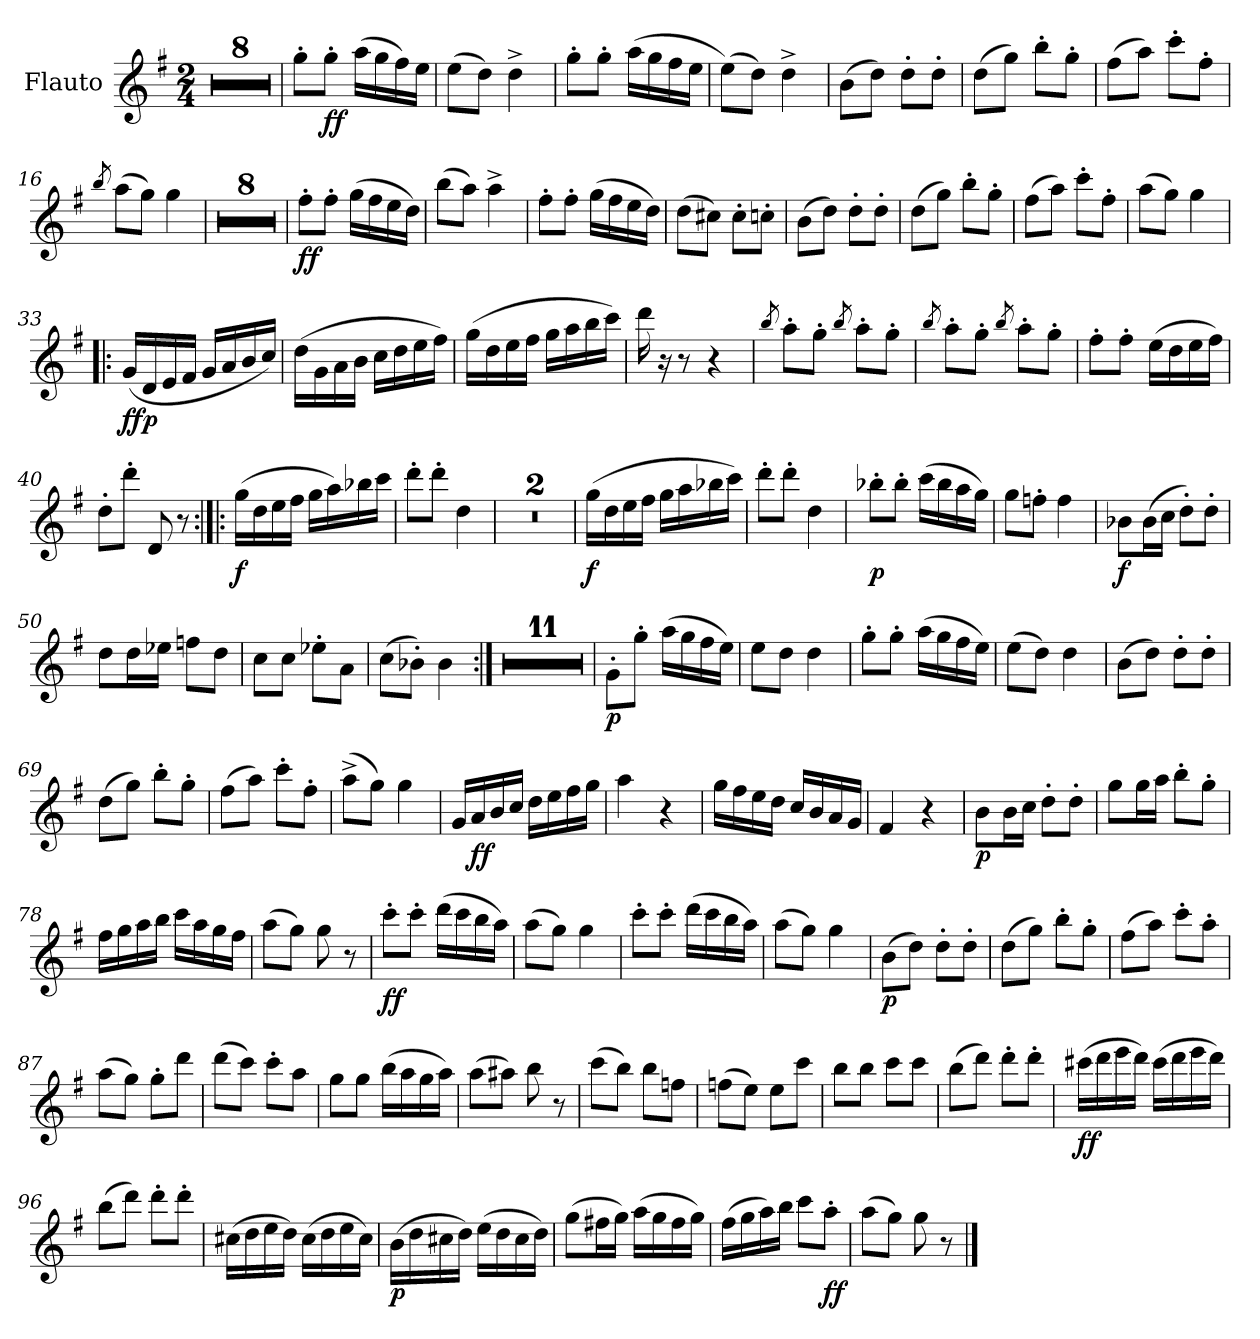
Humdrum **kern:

**kern	**dynam
*part1	*part1
*staff1	*staff1
*I"Flauto	*
*I'Fl.	*
*clefG2	*
*k[f#]	*
*M2/4	*
=1	=1
2r	.
=2	=2
2r	.
=3	=3
2r	.
=4	=4
2r	.
=5	=5
2r	.
=6	=6
2r	.
=7	=7
2r	.
=8	=8
2r	.
=9	=9
8gg'\L	.
!	!LO:DY:b
8gg'\J	ff
(16aa\LL	.
16gg\	.
16ff#\)	.
16ee\JJ	.
=10	=10
(8ee\L	.
8dd\J)	.
4dd^\	.
=11	=11
8gg'\L	.
8gg'\J	.
(16aa\LL	.
16gg\	.
16ff#\	.
16ee\JJ	.
=12	=12
(8ee\L)	.
8dd\J)	.
4dd^\	.
!!LO:LB:g=z
=13	=13
(8b\L	.
8dd\J)	.
8dd'\L	.
8dd'\J	.
=14	=14
(8dd\L	.
8gg\J)	.
8bb'\L	.
8gg'\J	.
=15	=15
(8ff#\L	.
8aa\J)	.
8ccc'\L	.
8ff#'\J	.
=16	=16
8qbb/	.
(8aa\L	.
8gg\J)	.
4gg\	.
=17	=17
2r	.
=18	=18
2r	.
=19	=19
2r	.
=20	=20
2r	.
=21	=21
2r	.
=22	=22
2r	.
=23	=23
2r	.
=24	=24
2r	.
!!LO:LB:g=z
=25	=25
!	!LO:DY:b
8ff#'\L	ff
8ff#'\J	.
(16gg\LL	.
16ff#\	.
16ee\	.
16dd\JJ)	.
=26	=26
(8bb\L	.
8aa\J)	.
4aa^\	.
=27	=27
8ff#'\L	.
8ff#'\J	.
(16gg\LL	.
16ff#\	.
16ee\	.
16dd\JJ)	.
=28	=28
(8dd\L	.
8cc#X\J)	.
8cc#'\L	.
8ccn'\J	.
=29	=29
(8b\L	.
8dd\J)	.
8dd'\L	.
8dd'\J	.
=30	=30
(8dd\L	.
8gg\J)	.
8bb'\L	.
8gg'\J	.
=31	=31
(8ff#\L	.
8aa\J)	.
8ccc'\L	.
8ff#'\J	.
=32	=32
(8aa\L	.
8gg\J)	.
4gg\	.
!!LO:LB:g=z
=33!|:	=33!|:
!	!LO:DY:b
!	!LO:DY:n=1:b
(16g/LL	ff p
16d/	.
16e/	.
16f#/JJ	.
16g/LL	.
16a/	.
16b/	.
16cc/JJ)	.
=34	=34
(16dd\LL	.
16g\	.
16a\	.
16b\JJ	.
16cc\LL	.
16dd\	.
16ee\	.
16ff#\JJ)	.
=35	=35
(16gg\LL	.
16dd\	.
16ee\	.
16ff#\JJ	.
16gg\LL	.
16aa\	.
16bb\	.
16ccc\JJ)	.
=36	=36
16ddd\	.
16r	.
8r	.
4r	.
=37	=37
8qbb/	.
8aa'\L	.
8gg'\J	.
8qbb/	.
8aa'\L	.
8gg'\J	.
!!LO:LB:g=z
=38	=38
8qbb/	.
8aa'\L	.
8gg'\J	.
8qbb/	.
8aa'\L	.
8gg'\J	.
=39	=39
8ff#'\L	.
8ff#'\J	.
(16ee\LL	.
16dd\	.
16ee\	.
16ff#\JJ)	.
=40	=40
8dd'\L	.
8ddd'\J	.
8d/	.
8r	.
=41:|!|:	=41:|!|:
!	!LO:DY:b
(16gg\LL	f
16dd\	.
16ee\	.
16ff#\JJ	.
16gg\LL	.
16aa\)	.
16bb-X\	.
16ccc\JJ	.
=42	=42
8ddd'\L	.
8ddd'\J	.
4dd\	.
=43	=43
2r	.
=44	=44
2r	.
!!LO:LB:g=z
=45	=45
!	!LO:DY:b
(16gg\LL	f
16dd\	.
16ee\	.
16ff#\JJ	.
16gg\LL	.
16aa\	.
16bb-X\	.
16ccc\JJ)	.
=46	=46
8ddd'\L	.
8ddd'\J	.
4dd\	.
=47	=47
!	!LO:DY:b
8bb-X'\L	p
8bb-'\J	.
(16ccc\LL	.
16bb-\	.
16aa\	.
16gg\JJ)	.
=48	=48
8gg\L	.
8ffn'\J	.
4ff\	.
=49	=49
!	!LO:DY:b
8b-X\L	f
(16b-\L	.
16cc\JJ	.
8dd'\L)	.
8dd'\J	.
=50	=50
8dd\L	.
16dd\L	.
16ee-X\JJ	.
8ffn\L	.
8dd\J	.
=51	=51
8cc\L	.
8cc\J	.
8ee-X'\L	.
8a\J	.
!!LO:LB:g=z
=52	=52
(8cc\L	.
8b-X'\J)	.
4b-\	.
=53:|!	=53:|!
2r	.
=54	=54
2r	.
=55	=55
2r	.
=56	=56
2r	.
=57	=57
2r	.
=58	=58
2r	.
=59	=59
2r	.
=60	=60
2r	.
=61	=61
2r	.
=62	=62
2r	.
=63	=63
2r	.
=64	=64
!	!LO:DY:b
8g'\L	p
8gg'\J	.
(16aa\LL	.
16gg\	.
16ff#\	.
16ee\JJ)	.
=65	=65
8ee\L	.
8dd\J	.
4dd\	.
!!LO:LB:g=z
=66	=66
8gg'\L	.
8gg'\J	.
(16aa\LL	.
16gg\	.
16ff#\	.
16ee\JJ)	.
=67	=67
(8ee\L	.
8dd\J)	.
4dd\	.
=68	=68
(8b\L	.
8dd\J)	.
8dd'\L	.
8dd'\J	.
=69	=69
(8dd\L	.
8gg\J)	.
8bb'\L	.
8gg'\J	.
=70	=70
(8ff#\L	.
8aa\J)	.
8ccc'\L	.
8ff#'\J	.
=71	=71
(8aa^\L	.
8gg\J)	.
4gg\	.
=72	=72
16g/LL	.
!	!LO:DY:b
16a/	ff
16b/	.
16cc/JJ	.
16dd\LL	.
16ee\	.
16ff#\	.
16gg\JJ	.
=73	=73
4aa\	.
4r	.
!!LO:LB:g=z
=74	=74
16gg\LL	.
16ff#\	.
16ee\	.
16dd\JJ	.
16cc/LL	.
16b/	.
16a/	.
16g/JJ	.
=75	=75
4f#/	.
4r	.
=76	=76
!	!LO:DY:b
8b\L	p
16b\L	.
16cc\JJ	.
8dd'\L	.
8dd'\J	.
=77	=77
8gg\L	.
16gg\L	.
16aa\JJ	.
8bb'\L	.
8gg'\J	.
=78	=78
16ff#\LL	.
16gg\	.
16aa\	.
16bb\JJ	.
16ccc\LL	.
16aa\	.
16gg\	.
16ff#\JJ	.
=79	=79
(8aa\L	.
8gg\J)	.
8gg\	.
8r	.
!!LO:LB:g=z
=80	=80
!	!LO:DY:b
8ccc'\L	ff
8ccc'\J	.
(16ddd\LL	.
16ccc\	.
16bb\	.
16aa\JJ)	.
=81	=81
(8aa\L	.
8gg\J)	.
4gg\	.
=82	=82
8ccc'\L	.
8ccc'\J	.
(16ddd\LL	.
16ccc\	.
16bb\	.
16aa\JJ)	.
=83	=83
(8aa\L	.
8gg\J)	.
4gg\	.
=84	=84
!	!LO:DY:b
(8b\L	p
8dd\J)	.
8dd'\L	.
8dd'\J	.
=85	=85
(8dd\L	.
8gg\J)	.
8bb'\L	.
8gg'\J	.
=86	=86
(8ff#\L	.
8aa\J)	.
8ccc'\L	.
8aa'\J	.
!!LO:PB:g=z
=87	=87
(8aa\L	.
8gg\J)	.
8gg'\L	.
8ddd\J	.
=88	=88
(8ddd\L	.
8ccc\J)	.
8ccc'\L	.
8aa\J	.
=89	=89
8gg\L	.
8gg\J	.
(16bb\LL	.
16aa\	.
16gg\	.
16aa\JJ)	.
=90	=90
(8aa\L	.
8aa#X\J)	.
8bb\	.
8r	.
=91	=91
(8ccc\L	.
8bb\J)	.
8bb\L	.
8ffn\J	.
=92	=92
(8ffn\L	.
8ee\J)	.
8ee\L	.
8ccc\J	.
=93	=93
8bb\L	.
8bb\J	.
8ccc\L	.
8ccc\J	.
!!LO:LB:g=z
=94	=94
(8bb\L	.
8ddd\J)	.
8ddd'\L	.
8ddd'\J	.
=95	=95
!	!LO:DY:b
(16ccc#X\LL	ff
16ddd\	.
16eee\	.
16ddd\JJ)	.
(16ccc#\LL	.
16ddd\	.
16eee\	.
16ddd\JJ)	.
=96	=96
(8bb\L	.
8ddd\J)	.
8ddd'\L	.
8ddd'\J	.
=97	=97
(16cc#X\LL	.
16dd\	.
16ee\	.
16dd\JJ)	.
(16cc#\LL	.
16dd\	.
16ee\	.
16cc#\JJ)	.
=98	=98
!	!LO:DY:b
(16b\LL	p
16dd\	.
16cc#X\	.
16dd\JJ)	.
(16ee\LL	.
16dd\	.
16cc#\	.
16dd\JJ)	.
!!LO:LB:g=z
=99	=99
(8gg\L	.
16ff#X\L	.
16gg\JJ)	.
(16aa\LL	.
16gg\	.
16ff#\	.
16gg\JJ)	.
=100	=100
(16ff#\LL	.
16gg\	.
16aa\)	.
16bb\JJ	.
8ccc\L	.
!	!LO:DY:b
8aa'\J	ff
=101	=101
(8aa\L	.
8gg\J)	.
8gg\	.
8r	.
==	==
*-	*-
